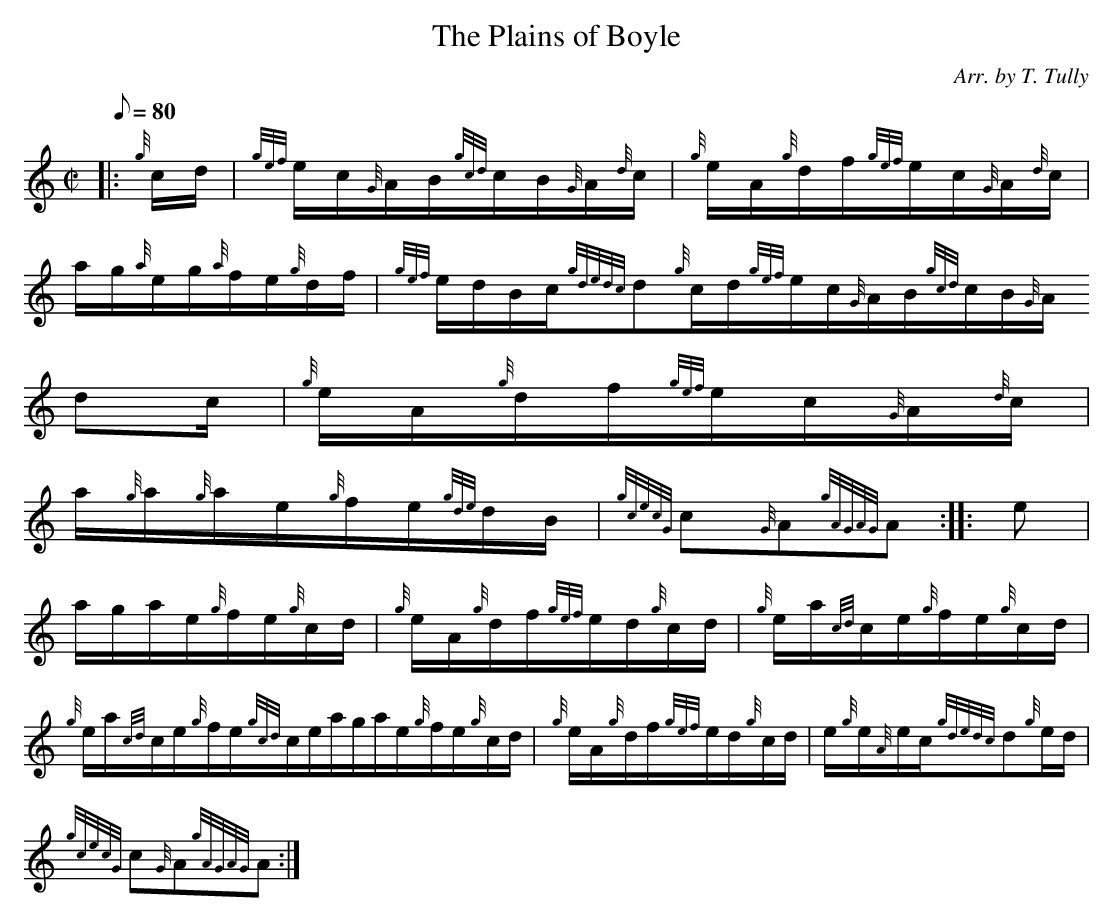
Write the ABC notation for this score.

X:1
T:The Plains of Boyle
M:C|
L:1/8
Q:80
C:Arr. by T. Tully
K:HP
|: {g}c/2d/2 | \
{gef}e/2c/2{G}A/2B/2{gcd}c/2B/2{G}A/2{d}c/2 | \
{g}e/2A/2{g}d/2f/2{gef}e/2c/2{G}A/2{d}c/2 |
a/2g/2{a}e/2g/2{a}f/2e/2{g}d/2f/2 | \
{gef}e/2d/2B/2c/2{gdedc}d{g}c/2d/2{gef}e/2c/2{G}A/2B/2{gcd}c/2B/2{G}A/2{
d}c/2 | \
{g}e/2A/2{g}d/2f/2{gef}e/2c/2{G}A/2{d}c/2 |
a/2{g}a/2{g}a/2e/2{g}f/2e/2{gde}d/2B/2 | \
{gcecG}c{G}A{gAGAG}A :: \
e |
a/2g/2a/2e/2{g}f/2e/2{g}c/2d/2 | \
{g}e/2A/2{g}d/2f/2{gef}e/2d/2{g}c/2d/2 | \
{g}e/2a/2{cd}c/2e/2{g}f/2e/2{g}c/2d/2 |
{g}e/2a/2{cd}c/2e/2{g}f/2e/2{gcd}c/2e/2a/2g/2a/2e/2{g}f/2e/2{g}c/2d/2 | \
{g}e/2A/2{g}d/2f/2{gef}e/2d/2{g}c/2d/2 | \
e/2{g}e/2{A}e/2c/2{gdedc}d{g}e/2d/2 |
{gcecG}c{G}A{gAGAG}A :|
